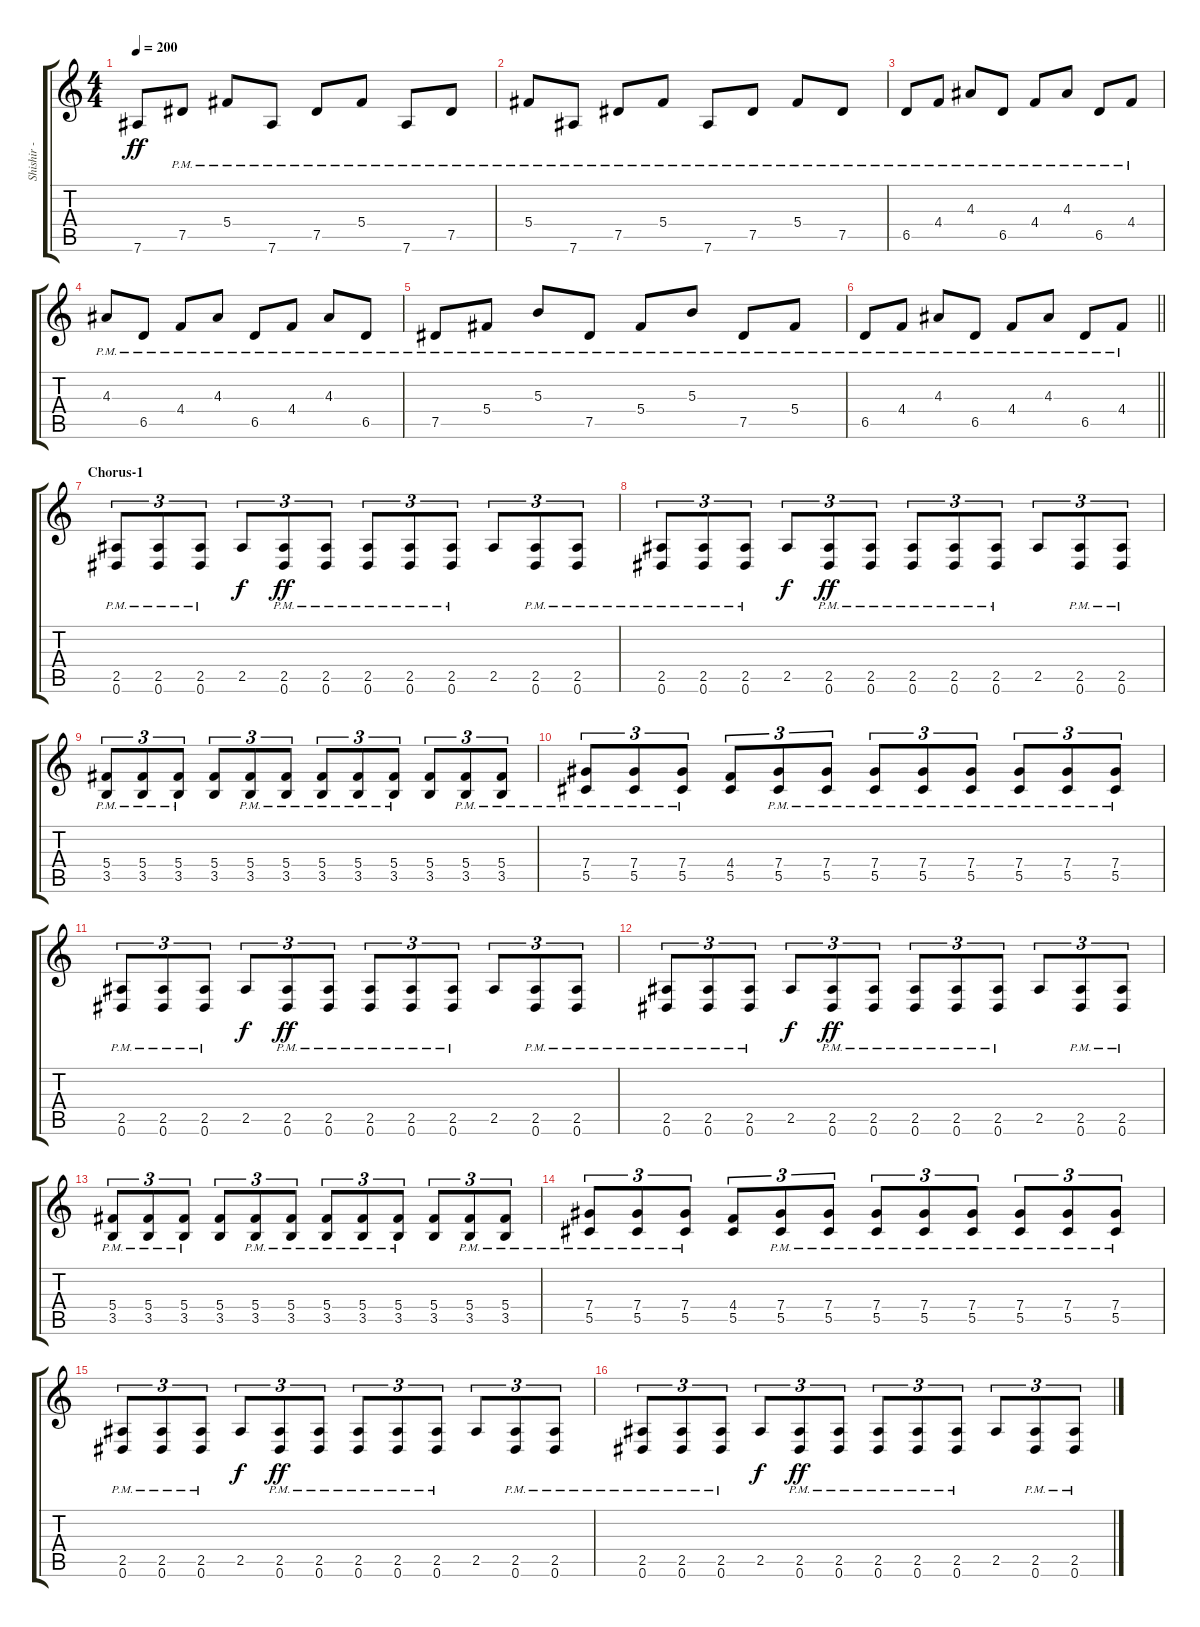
\track ("Shishir - Lead" "Shishir - ") {instrument distortionguitar}
\staff {score tabs}
\tuning (Eb4 Bb3 Gb3 Db3 Ab2 Eb2) {hide}
\ts (4 4)
\tempo 200
\clef g2
\ks c
7.6{t}.8{dy ff} 7.5{pm}.8 5.4{pm}.8 7.6{pm}.8 7.5{pm}.8 5.4{pm}.8 7.6{pm}.8 7.5{pm}.8 |
5.4{pm}.8 7.6{pm}.8 7.5{pm}.8 5.4{pm}.8 7.6{pm}.8 7.5{pm}.8 5.4{pm}.8 7.5{pm}.8 |
6.5{pm}.8 4.4{pm}.8 4.3{pm}.8 6.5{pm}.8 4.4{pm}.8 4.3{pm}.8 6.5{pm}.8 4.4{pm}.8 |
4.3{pm}.8 6.5{pm}.8 4.4{pm}.8 4.3{pm}.8 6.5{pm}.8 4.4{pm}.8 4.3{pm}.8 6.5{pm}.8 |
7.5{pm}.8 5.4{pm}.8 5.3{pm}.8 7.5{pm}.8 5.4{pm}.8 5.3{pm}.8 7.5{pm}.8 5.4{pm}.8 |
\barLineRight lightlight
6.5{pm}.8 4.4{pm}.8 4.3{pm}.8 6.5{pm}.8 4.4{pm}.8 4.3{pm}.8 6.5{pm}.8 4.4{pm}.8 |
\section ("" "Chorus-1")
(2.5{pm} 0.6{pm}).8{tu (3 2)} (2.5{pm} 0.6{pm}).8{tu (3 2)} (2.5{pm} 0.6{pm}).8{tu (3 2)} 2.5.8{tu (3 2) dy f} (2.5{pm} 0.6{pm}).8{tu (3 2) dy ff} (2.5{pm} 0.6{pm}).8{tu (3 2)} (2.5{pm} 0.6{pm}).8{tu (3 2)} (2.5{pm} 0.6{pm}).8{tu (3 2)} (2.5{pm} 0.6{pm}).8{tu (3 2)} 2.5.8{tu (3 2)} (2.5 0.6{pm}).8{tu (3 2)} (2.5{pm} 0.6{pm}).8{tu (3 2)} |
(2.5{pm} 0.6{pm}).8{tu (3 2)} (2.5{pm} 0.6{pm}).8{tu (3 2)} (2.5{pm} 0.6{pm}).8{tu (3 2)} 2.5.8{tu (3 2) dy f} (2.5{pm} 0.6{pm}).8{tu (3 2) dy ff} (2.5{pm} 0.6{pm}).8{tu (3 2)} (2.5{pm} 0.6{pm}).8{tu (3 2)} (2.5{pm} 0.6{pm}).8{tu (3 2)} (2.5{pm} 0.6{pm}).8{tu (3 2)} 2.5.8{tu (3 2)} (2.5 0.6{pm}).8{tu (3 2)} (2.5{pm} 0.6{pm}).8{tu (3 2)} |
(5.4{pm} 3.5{pm}).8{tu (3 2)} (5.4{pm} 3.5{pm}).8{tu (3 2)} (5.4{pm} 3.5{pm}).8{tu (3 2)} (5.4 3.5).8{tu (3 2)} (5.4{pm} 3.5{pm}).8{tu (3 2)} (5.4{pm} 3.5{pm}).8{tu (3 2)} (5.4{pm} 3.5{pm}).8{tu (3 2)} (5.4{pm} 3.5{pm}).8{tu (3 2)} (5.4{pm} 3.5{pm}).8{tu (3 2)} (5.4 3.5).8{tu (3 2)} (5.4{pm} 3.5{pm}).8{tu (3 2)} (5.4{pm} 3.5{pm}).8{tu (3 2)} |
(7.4{pm} 5.5{pm}).8{tu (3 2)} (7.4{pm} 5.5{pm}).8{tu (3 2)} (7.4{pm} 5.5{pm}).8{tu (3 2)} (4.4 5.5).8{tu (3 2)} (7.4{pm} 5.5{pm}).8{tu (3 2)} (7.4{pm} 5.5{pm}).8{tu (3 2)} (7.4{pm} 5.5{pm}).8{tu (3 2)} (7.4{pm} 5.5{pm}).8{tu (3 2)} (7.4{pm} 5.5{pm}).8{tu (3 2)} (7.4{pm} 5.5{pm}).8{tu (3 2)} (7.4{pm} 5.5{pm}).8{tu (3 2)} (7.4{pm} 5.5{pm}).8{tu (3 2)} |
(2.5{pm} 0.6{pm}).8{tu (3 2)} (2.5{pm} 0.6{pm}).8{tu (3 2)} (2.5{pm} 0.6{pm}).8{tu (3 2)} 2.5.8{tu (3 2) dy f} (2.5{pm} 0.6{pm}).8{tu (3 2) dy ff} (2.5{pm} 0.6{pm}).8{tu (3 2)} (2.5{pm} 0.6{pm}).8{tu (3 2)} (2.5{pm} 0.6{pm}).8{tu (3 2)} (2.5{pm} 0.6{pm}).8{tu (3 2)} 2.5.8{tu (3 2)} (2.5 0.6{pm}).8{tu (3 2)} (2.5{pm} 0.6{pm}).8{tu (3 2)} |
(2.5{pm} 0.6{pm}).8{tu (3 2)} (2.5{pm} 0.6{pm}).8{tu (3 2)} (2.5{pm} 0.6{pm}).8{tu (3 2)} 2.5.8{tu (3 2) dy f} (2.5{pm} 0.6{pm}).8{tu (3 2) dy ff} (2.5{pm} 0.6{pm}).8{tu (3 2)} (2.5{pm} 0.6{pm}).8{tu (3 2)} (2.5{pm} 0.6{pm}).8{tu (3 2)} (2.5{pm} 0.6{pm}).8{tu (3 2)} 2.5.8{tu (3 2)} (2.5 0.6{pm}).8{tu (3 2)} (2.5{pm} 0.6{pm}).8{tu (3 2)} |
(5.4{pm} 3.5{pm}).8{tu (3 2)} (5.4{pm} 3.5{pm}).8{tu (3 2)} (5.4{pm} 3.5{pm}).8{tu (3 2)} (5.4 3.5).8{tu (3 2)} (5.4{pm} 3.5{pm}).8{tu (3 2)} (5.4{pm} 3.5{pm}).8{tu (3 2)} (5.4{pm} 3.5{pm}).8{tu (3 2)} (5.4{pm} 3.5{pm}).8{tu (3 2)} (5.4{pm} 3.5{pm}).8{tu (3 2)} (5.4 3.5).8{tu (3 2)} (5.4{pm} 3.5{pm}).8{tu (3 2)} (5.4{pm} 3.5{pm}).8{tu (3 2)} |
(7.4{pm} 5.5{pm}).8{tu (3 2)} (7.4{pm} 5.5{pm}).8{tu (3 2)} (7.4{pm} 5.5{pm}).8{tu (3 2)} (4.4 5.5).8{tu (3 2)} (7.4{pm} 5.5{pm}).8{tu (3 2)} (7.4{pm} 5.5{pm}).8{tu (3 2)} (7.4{pm} 5.5{pm}).8{tu (3 2)} (7.4{pm} 5.5{pm}).8{tu (3 2)} (7.4{pm} 5.5{pm}).8{tu (3 2)} (7.4{pm} 5.5{pm}).8{tu (3 2)} (7.4{pm} 5.5{pm}).8{tu (3 2)} (7.4{pm} 5.5{pm}).8{tu (3 2)} |
(2.5{pm} 0.6{pm}).8{tu (3 2)} (2.5{pm} 0.6{pm}).8{tu (3 2)} (2.5{pm} 0.6{pm}).8{tu (3 2)} 2.5.8{tu (3 2) dy f} (2.5{pm} 0.6{pm}).8{tu (3 2) dy ff} (2.5{pm} 0.6{pm}).8{tu (3 2)} (2.5{pm} 0.6{pm}).8{tu (3 2)} (2.5{pm} 0.6{pm}).8{tu (3 2)} (2.5{pm} 0.6{pm}).8{tu (3 2)} 2.5.8{tu (3 2)} (2.5 0.6{pm}).8{tu (3 2)} (2.5{pm} 0.6{pm}).8{tu (3 2)} |
(2.5{pm} 0.6{pm}).8{tu (3 2)} (2.5{pm} 0.6{pm}).8{tu (3 2)} (2.5{pm} 0.6{pm}).8{tu (3 2)} 2.5.8{tu (3 2) dy f} (2.5{pm} 0.6{pm}).8{tu (3 2) dy ff} (2.5{pm} 0.6{pm}).8{tu (3 2)} (2.5{pm} 0.6{pm}).8{tu (3 2)} (2.5{pm} 0.6{pm}).8{tu (3 2)} (2.5{pm} 0.6{pm}).8{tu (3 2)} 2.5.8{tu (3 2)} (2.5 0.6{pm}).8{tu (3 2)} (2.5{pm} 0.6{pm}).8{tu (3 2)}
